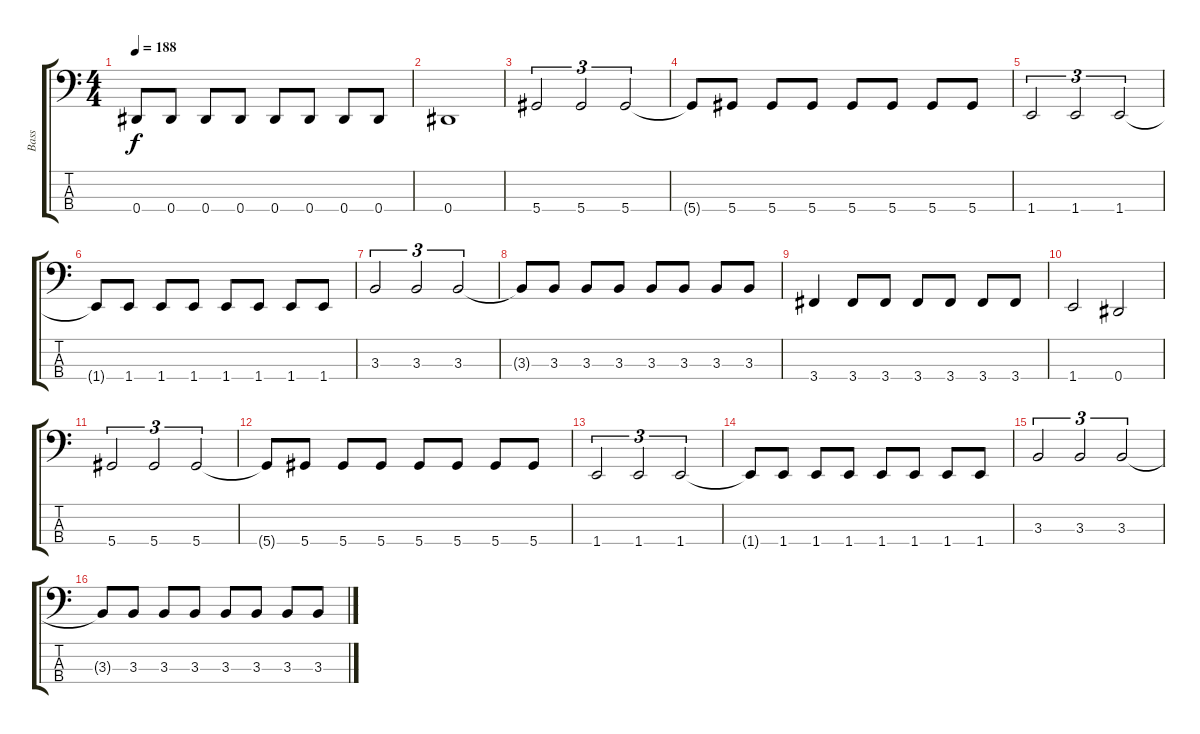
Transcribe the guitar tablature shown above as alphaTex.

\track ("Bass" "Bass") {instrument electricbassfinger}
\staff {score tabs}
\tuning (Gb2 Db2 Ab1 Eb1) {hide}
\ts (4 4)
\tempo 188
\clef f4
\ks c
0.4.8{dy f} 0.4.8 0.4.8 0.4.8 0.4.8 0.4.8 0.4.8 0.4.8 |
0.4.1 |
5.4.2{tu (3 2)} 5.4.2{tu (3 2)} 5.4.2{tu (3 2)} |
5.4{t}.8 5.4.8 5.4.8 5.4.8 5.4.8 5.4.8 5.4.8 5.4.8 |
1.4.2{tu (3 2)} 1.4.2{tu (3 2)} 1.4.2{tu (3 2)} |
1.4{t}.8 1.4.8 1.4.8 1.4.8 1.4.8 1.4.8 1.4.8 1.4.8 |
3.3.2{tu (3 2)} 3.3.2{tu (3 2)} 3.3.2{tu (3 2)} |
3.3{t}.8 3.3.8 3.3.8 3.3.8 3.3.8 3.3.8 3.3.8 3.3.8 |
3.4.4 3.4.8 3.4.8 3.4.8 3.4.8 3.4.8 3.4.8 |
1.4.2 0.4.2 |
5.4.2{tu (3 2)} 5.4.2{tu (3 2)} 5.4.2{tu (3 2)} |
5.4{t}.8 5.4.8 5.4.8 5.4.8 5.4.8 5.4.8 5.4.8 5.4.8 |
1.4.2{tu (3 2)} 1.4.2{tu (3 2)} 1.4.2{tu (3 2)} |
1.4{t}.8 1.4.8 1.4.8 1.4.8 1.4.8 1.4.8 1.4.8 1.4.8 |
3.3.2{tu (3 2)} 3.3.2{tu (3 2)} 3.3.2{tu (3 2)} |
3.3{t}.8 3.3.8 3.3.8 3.3.8 3.3.8 3.3.8 3.3.8 3.3.8
